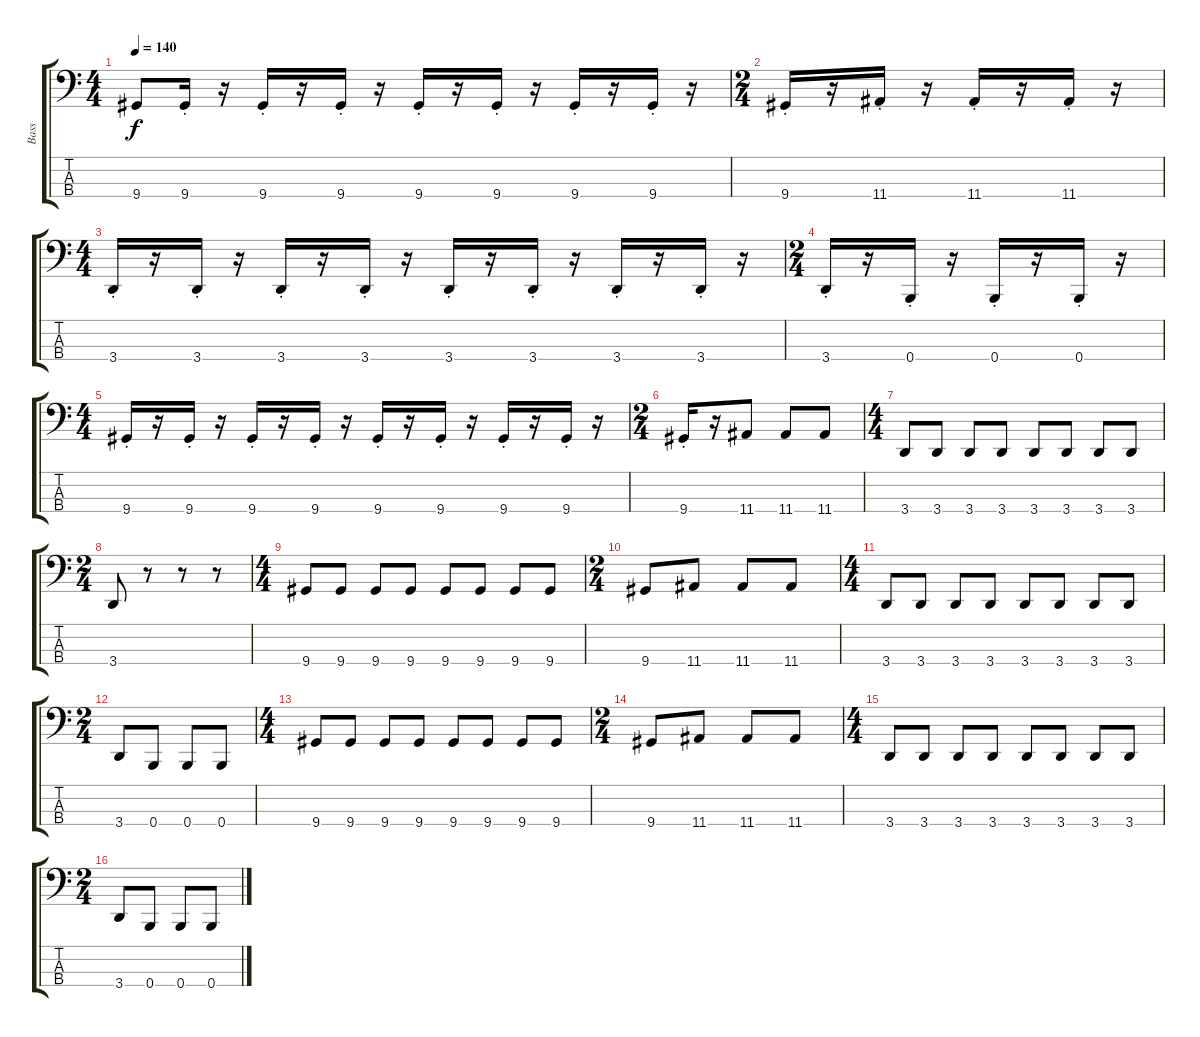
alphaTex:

\track ("Bass" "Bass") {instrument electricbasspick}
\staff {score tabs}
\tuning (E2 B1 Gb1 B0) {hide}
\ts (4 4)
\tempo 140
\clef f4
\ks c
9.4.8{dy f} 9.4{st}.16 r.16 9.4{st}.16 r.16 9.4{st}.16 r.16 9.4{st}.16 r.16 9.4{st}.16 r.16 9.4{st}.16 r.16 9.4{st}.16 r.16 |
\ts (2 4)
9.4{st}.16 r.16 11.4{st}.16 r.16 11.4{st}.16 r.16 11.4{st}.16 r.16 |
\ts (4 4)
3.4{st}.16 r.16 3.4{st}.16 r.16 3.4{st}.16 r.16 3.4{st}.16 r.16 3.4{st}.16 r.16 3.4{st}.16 r.16 3.4{st}.16 r.16 3.4{st}.16 r.16 |
\ts (2 4)
3.4{st}.16 r.16 0.4{st}.16 r.16 0.4{st}.16 r.16 0.4{st}.16 r.16 |
\ts (4 4)
9.4{st}.16 r.16 9.4{st}.16 r.16 9.4{st}.16 r.16 9.4{st}.16 r.16 9.4{st}.16 r.16 9.4{st}.16 r.16 9.4{st}.16 r.16 9.4{st}.16 r.16 |
\ts (2 4)
9.4{st}.16 r.16 11.4.8 11.4.8 11.4.8 |
\ts (4 4)
3.4.8 3.4.8 3.4.8 3.4.8 3.4.8 3.4.8 3.4.8 3.4.8 |
\ts (2 4)
3.4.8 r.8 r.8 r.8 |
\ts (4 4)
9.4.8 9.4.8 9.4.8 9.4.8 9.4.8 9.4.8 9.4.8 9.4.8 |
\ts (2 4)
9.4.8 11.4.8 11.4.8 11.4.8 |
\ts (4 4)
3.4.8 3.4.8 3.4.8 3.4.8 3.4.8 3.4.8 3.4.8 3.4.8 |
\ts (2 4)
3.4.8 0.4.8 0.4.8 0.4.8 |
\ts (4 4)
9.4.8 9.4.8 9.4.8 9.4.8 9.4.8 9.4.8 9.4.8 9.4.8 |
\ts (2 4)
9.4.8 11.4.8 11.4.8 11.4.8 |
\ts (4 4)
3.4.8 3.4.8 3.4.8 3.4.8 3.4.8 3.4.8 3.4.8 3.4.8 |
\ts (2 4)
3.4.8 0.4.8 0.4.8 0.4.8
